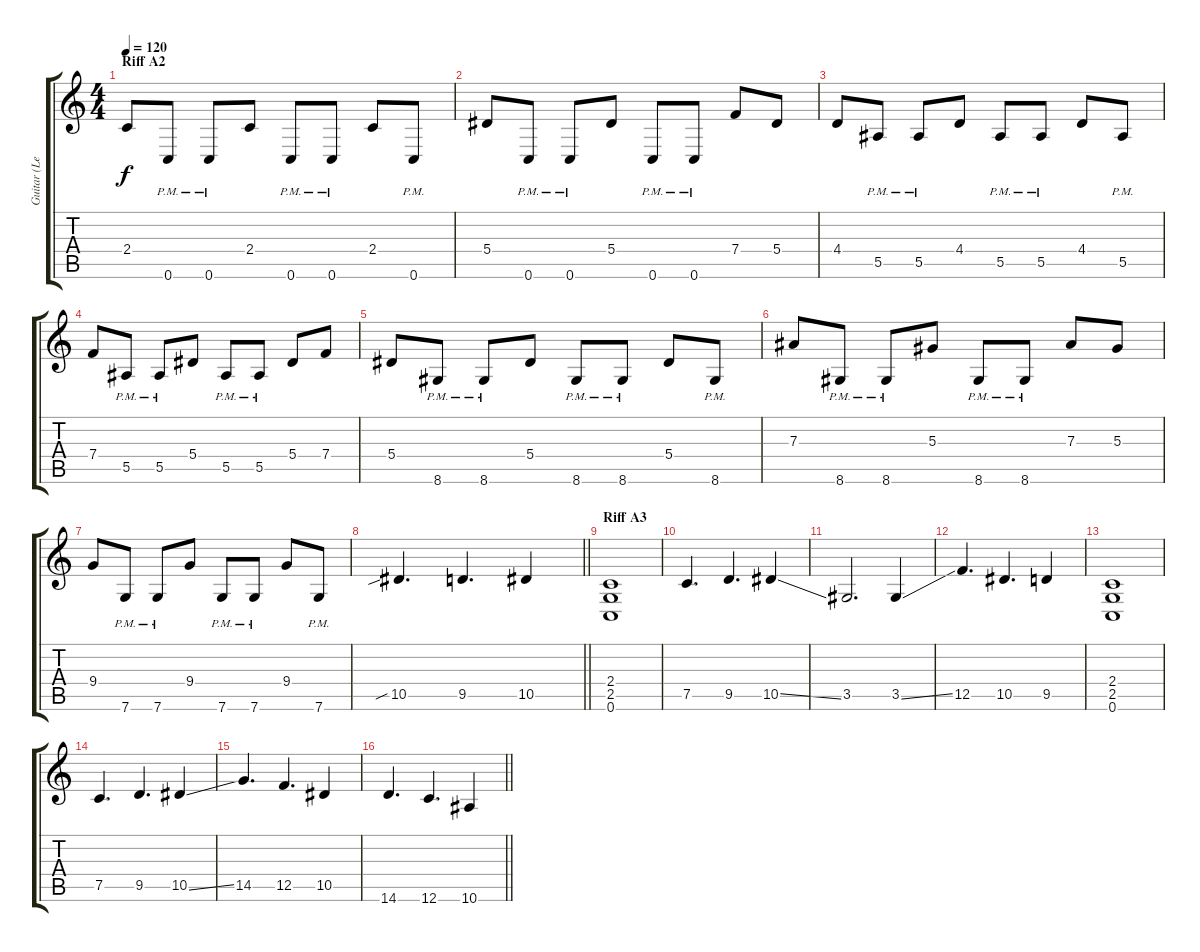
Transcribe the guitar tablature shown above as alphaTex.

\track ("Guitar (Left)" "Guitar (Le") {instrument distortionguitar}
\staff {score tabs}
\tuning (C4 G3 Eb3 Bb2 F2 C2) {hide}
\ts (4 4)
\section ("" "Riff A2")
\tempo 120
\clef g2
\ks c
2.4.8{dy f} 0.6{pm}.8 0.6{pm}.8 2.4.8 0.6{pm}.8 0.6{pm}.8 2.4.8 0.6{pm}.8 |
5.4.8 0.6{pm}.8 0.6{pm}.8 5.4.8 0.6{pm}.8 0.6{pm}.8 7.4.8 5.4.8 |
4.4.8 5.5{pm}.8 5.5{pm}.8 4.4.8 5.5{pm}.8 5.5{pm}.8 4.4.8 5.5{pm}.8 |
7.4.8 5.5{pm}.8 5.5{pm}.8 5.4.8 5.5{pm}.8 5.5{pm}.8 5.4.8 7.4.8 |
5.4.8 8.6{pm}.8 8.6{pm}.8 5.4.8 8.6{pm}.8 8.6{pm}.8 5.4.8 8.6{pm}.8 |
7.3.8 8.6{pm}.8 8.6{pm}.8 5.3.8 8.6{pm}.8 8.6{pm}.8 7.3.8 5.3.8 |
9.4.8 7.6{pm}.8 7.6{pm}.8 9.4.8 7.6{pm}.8 7.6{pm}.8 9.4.8 7.6{pm}.8 |
\barLineRight lightlight
10.5{sib}.4{d} 9.5.4{d} 10.5.4 |
\section ("" "Riff A3")
(2.4 2.5 0.6).1 |
7.5.4{d} 9.5.4{d} 10.5{ss}.4 |
3.5.2{d} 3.5{ss}.4 |
12.5.4{d} 10.5.4{d} 9.5.4 |
(2.4 2.5 0.6).1 |
7.5.4{d} 9.5.4{d} 10.5{ss}.4 |
14.5.4{d} 12.5.4{d} 10.5.4 |
\barLineRight lightlight
14.6.4{d} 12.6.4{d} 10.6.4
